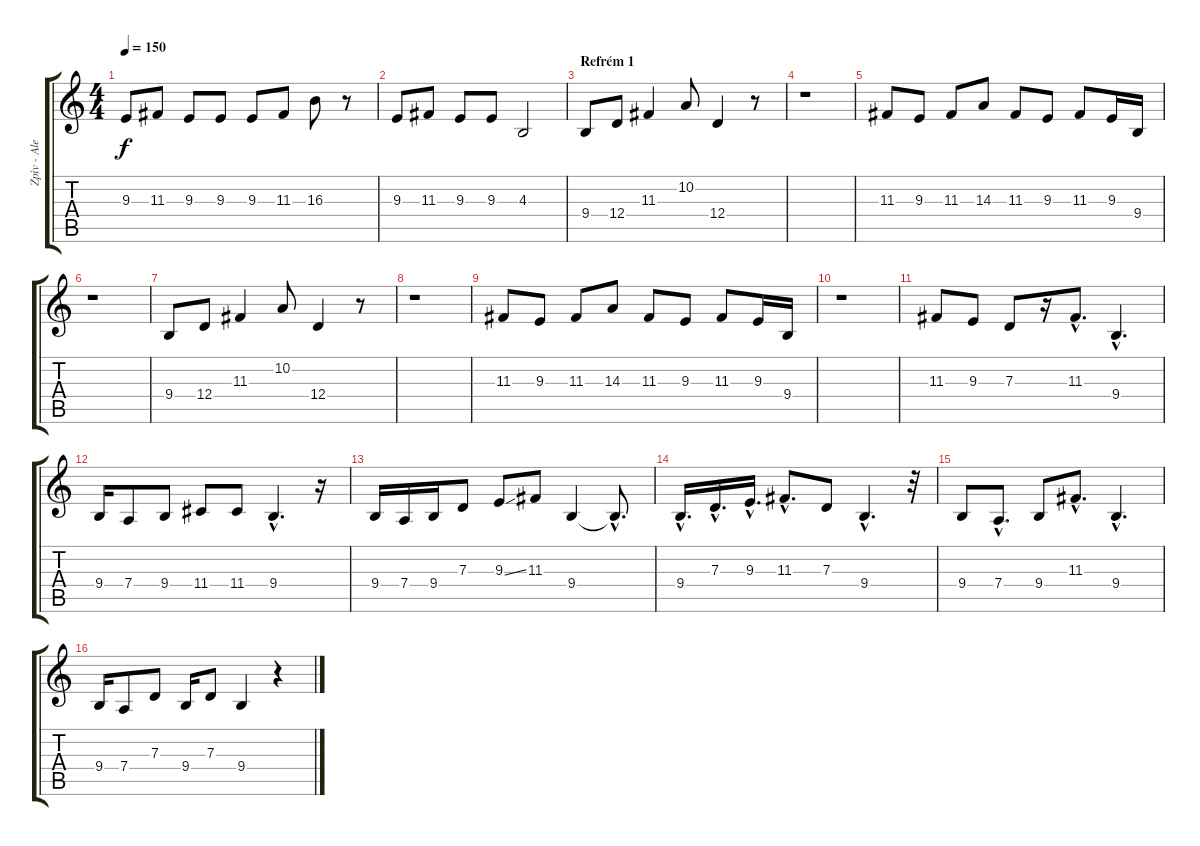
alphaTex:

\track ("Zpìv - Aleš Brichta" "Zpìv - Ale") {instrument lead6voice}
\staff {score tabs}
\tuning (E4 B3 G3 D3 A2 E2) {hide}
\ts (4 4)
\tempo 150
\clef g2
\ks c
9.3.8{dy f} 11.3.8 9.3.8 9.3.8 9.3.8 11.3.8 16.3.8 r.8 |
9.3.8 11.3.8 9.3.8 9.3.8 4.3.2 |
\section ("" "Refrém 1")
9.4.8 12.4.8 11.3.4 10.2.8 12.4.4 r.8 |
r.1 |
11.3.8 9.3.8 11.3.8 14.3.8 11.3.8 9.3.8 11.3.8 9.3.16 9.4.16 |
r.1 |
9.4.8 12.4.8 11.3.4 10.2.8 12.4.4 r.8 |
r.1 |
11.3.8 9.3.8 11.3.8 14.3.8 11.3.8 9.3.8 11.3.8 9.3.16 9.4.16 |
r.1 |
11.3.8 9.3.8 7.3.8 r.16 11.3{hac}.8{d} 9.4{hac}.4{d} |
9.4.16 7.4.8 9.4.8 11.4.8 11.4.8 9.4{hac}.4{d} r.16 |
9.4.16 7.4.16 9.4.16 7.3.8 9.3{ss}.8 11.3.8 9.4.4 9.4{hac t}.8{d} |
9.4{hac}.16{d} 7.3{hac}.16{d} 9.3{hac}.16{d} 11.3{hac}.8{d} 7.3.8 9.4{hac}.4{d} r.32 |
9.4.8 7.4{hac}.8{d} 9.4.8 11.3{hac}.8{d} 9.4{hac}.4{d} |
9.4.16 7.4.8 7.3.8 9.4.16 7.3.8 9.4.4 r.4
